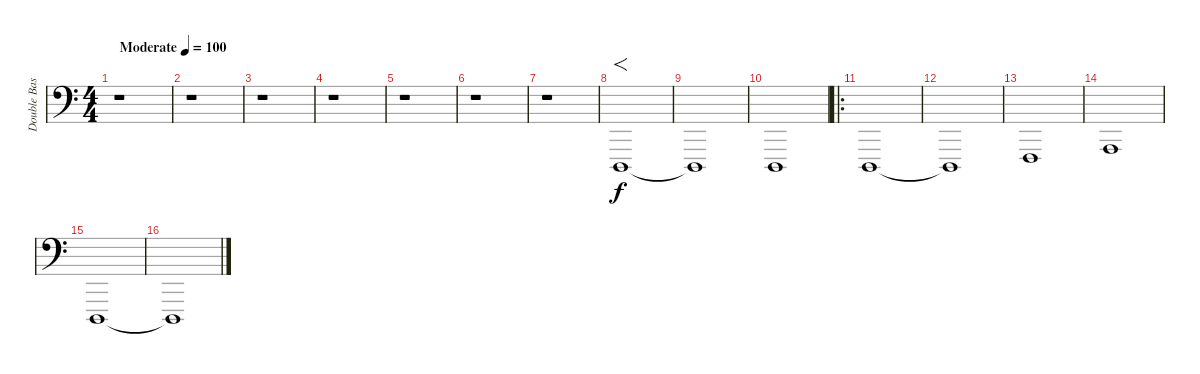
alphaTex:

\track ("Double Bass" "Double Bas") {instrument stringensemble1}
\staff {score}
\tuning (G2 D2 A1 D1) {hide}
\ts (4 4)
\tempo (100 "Moderate")
\clef f4
\ks c
r.1{dy f instrument stringensemble1} |
r.1 |
r.1 |
r.1 |
r.1 |
r.1 |
r.1 |
0.4.1{f} |
0.4{t}.1 |
0.4.1 |
\ro
0.4.1 |
0.4{t}.1 |
3.4.1 |
0.3.1 |
0.4.1 |
0.4{t}.1
